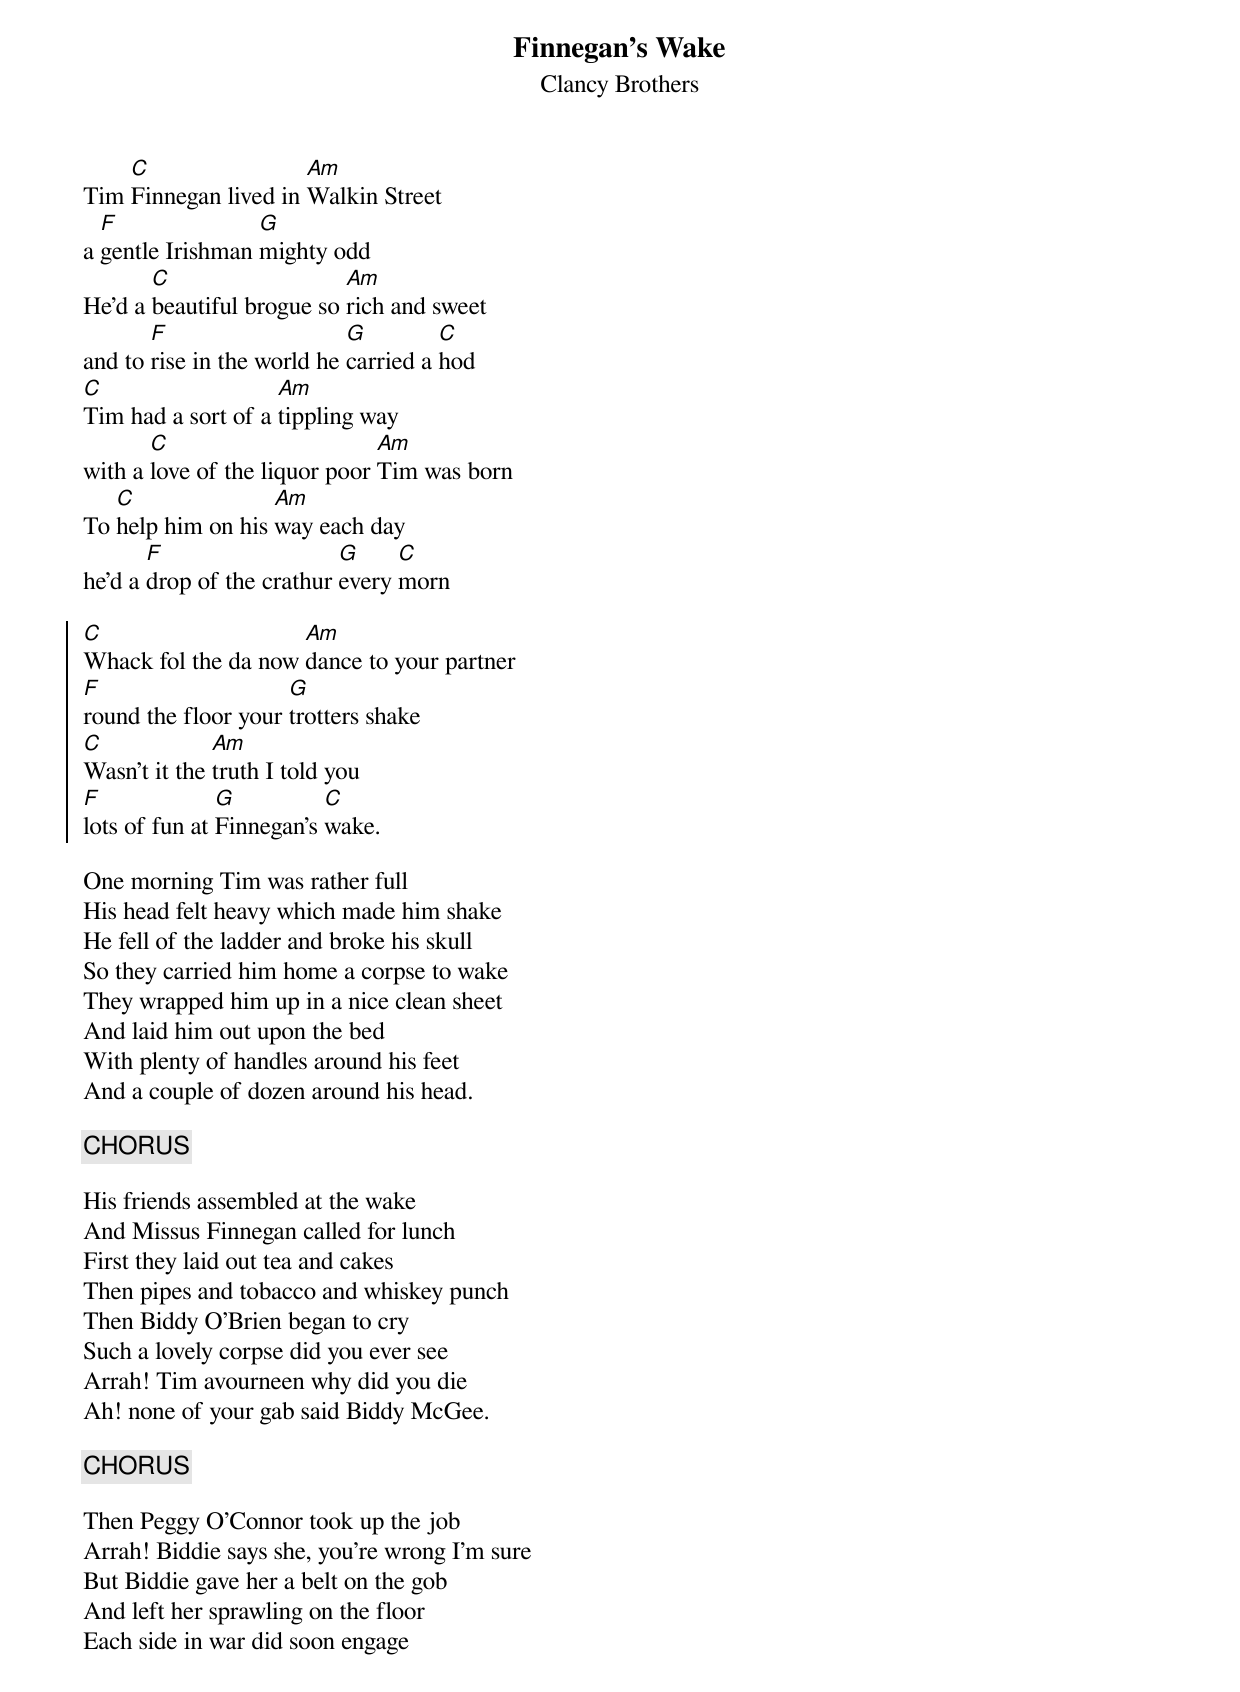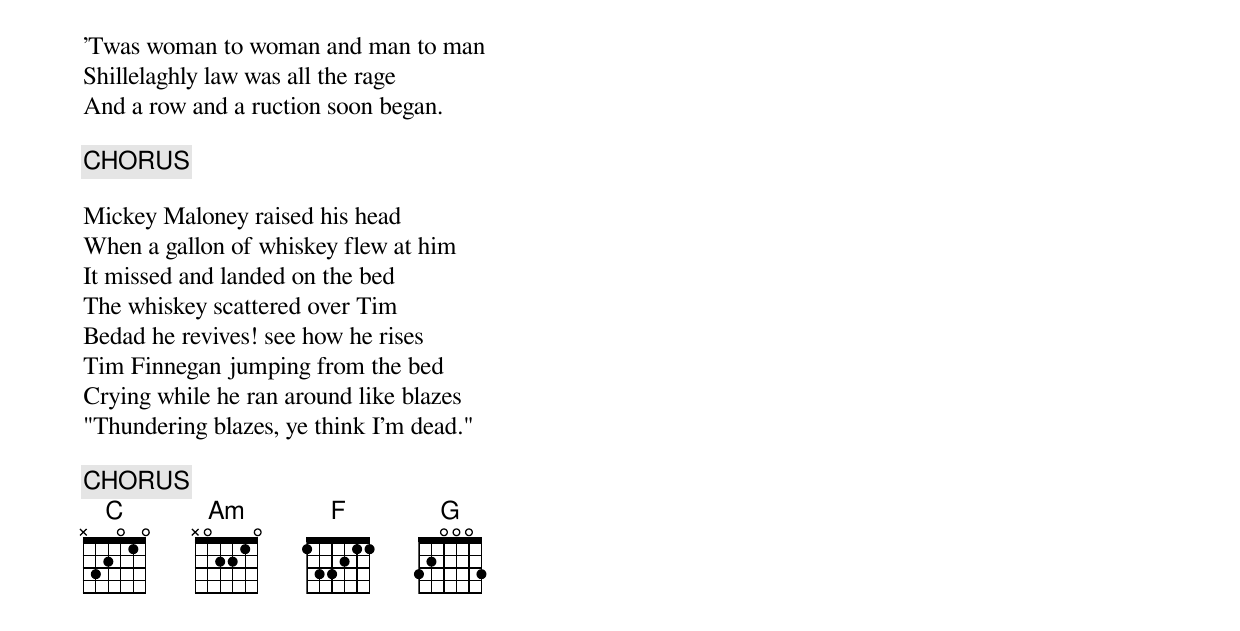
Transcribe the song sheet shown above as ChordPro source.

{t:Finnegan's Wake}
{st:Clancy Brothers}

Tim [C]Finnegan lived in [Am]Walkin Street
a [F]gentle Irishman [G]mighty odd
He'd a [C]beautiful brogue so [Am]rich and sweet
and to [F]rise in the world he [G]carried a [C]hod
[C]Tim had a sort of a [Am]tippling way
with a [C]love of the liquor poor [Am]Tim was born
To [C]help him on his [Am]way each day
he'd a [F]drop of the crathur [G]every [C]morn

{soc}
[C]Whack fol the da now [Am]dance to your partner
[F]round the floor your [G]trotters shake
[C]Wasn't it the [Am]truth I told you
[F]lots of fun at [G]Finnegan's [C]wake.
{eoc}

One morning Tim was rather full
His head felt heavy which made him shake
He fell of the ladder and broke his skull
So they carried him home a corpse to wake
They wrapped him up in a nice clean sheet
And laid him out upon the bed
With plenty of handles around his feet
And a couple of dozen around his head.

{c: CHORUS}

His friends assembled at the wake
And Missus Finnegan called for lunch
First they laid out tea and cakes
Then pipes and tobacco and whiskey punch
Then Biddy O'Brien began to cry
Such a lovely corpse did you ever see
Arrah! Tim avourneen why did you die
Ah! none of your gab said Biddy McGee.

{c: CHORUS}

Then Peggy O'Connor took up the job
Arrah! Biddie says she, you're wrong I'm sure
But Biddie gave her a belt on the gob
And left her sprawling on the floor
Each side in war did soon engage
'Twas woman to woman and man to man
Shillelaghly law was all the rage
And a row and a ruction soon began.

{c: CHORUS}

Mickey Maloney raised his head
When a gallon of whiskey flew at him
It missed and landed on the bed
The whiskey scattered over Tim
Bedad he revives! see how he rises
Tim Finnegan jumping from the bed
Crying while he ran around like blazes
"Thundering blazes, ye think I'm dead."

{c: CHORUS}
